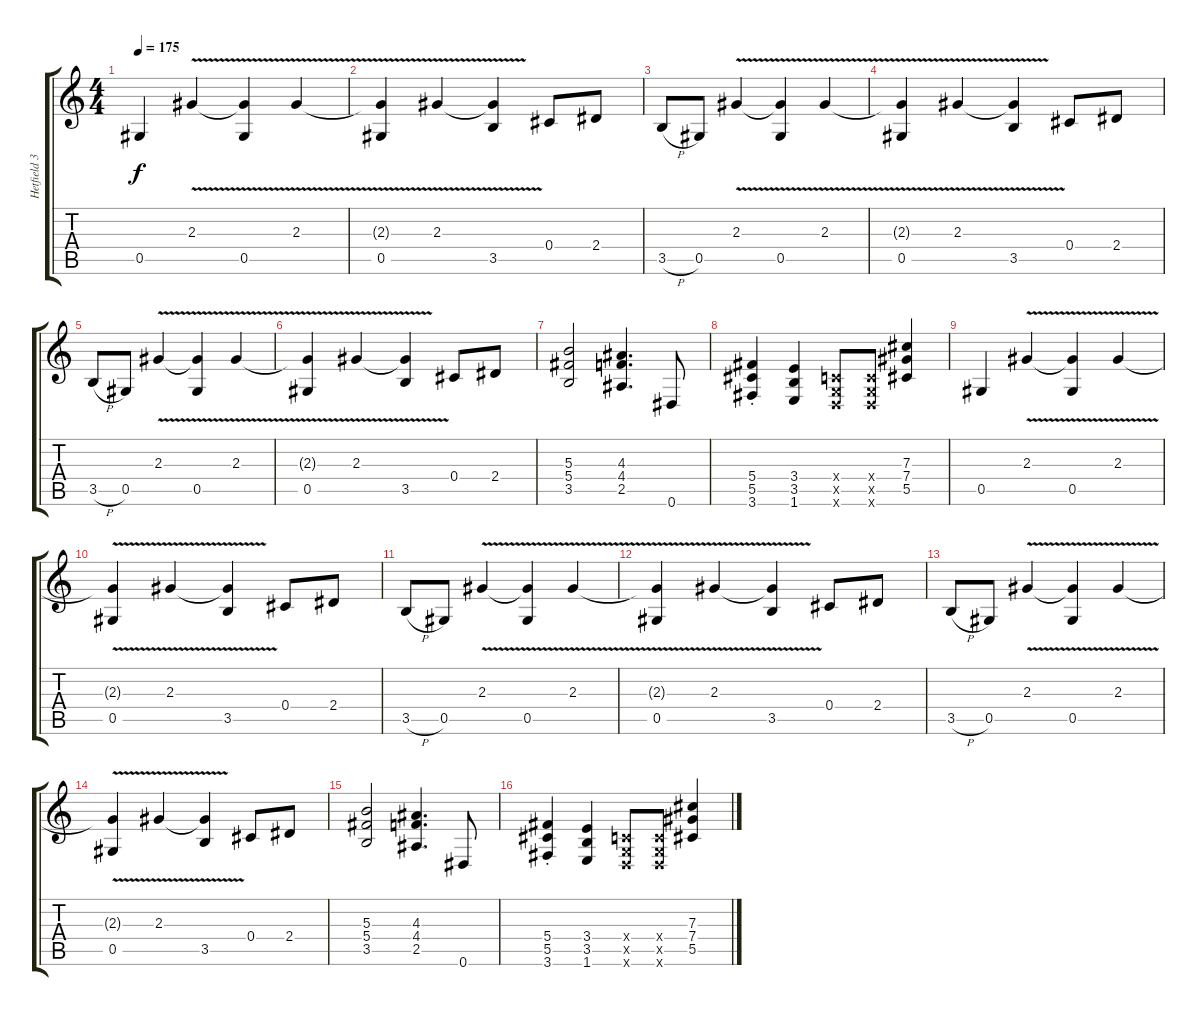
\track ("Hetfield 3" "Hetfield 3") {instrument distortionguitar}
\staff {score tabs}
\tuning (Eb4 Bb3 Gb3 Db3 Ab2 Eb2) {hide}
\ts (4 4)
\tempo 175
\clef g2
\ks c
0.5.4{dy f} 2.3{v}.4 (2.3{t} 0.5).4 2.3{v}.4 |
(2.3{t} 0.5).4 2.3{v}.4 (2.3{t} 3.5).4 0.4.8 2.4.8 |
3.5{h}.8 0.5.8 2.3{v}.4 (2.3{t} 0.5).4 2.3{v}.4 |
(2.3{t} 0.5).4 2.3{v}.4 (2.3{t} 3.5).4 0.4.8 2.4.8 |
3.5{h}.8 0.5.8 2.3{v}.4 (2.3{t} 0.5).4 2.3{v}.4 |
(2.3{t} 0.5).4 2.3{v}.4 (2.3{t} 3.5).4 0.4.8 2.4.8 |
(5.3 5.4 3.5).2 (4.3 4.4 2.5).4{d} 0.6.8 |
(5.4{st} 5.5{st} 3.6{st}).4 (3.4 3.5 1.6).4 (-1.4{x} -1.5{x} -1.6{x}).8 (-1.4{x} -1.5{x} -1.6{x}).8 (7.3 7.4 5.5).4 |
0.5.4 2.3{v}.4 (2.3{t} 0.5).4 2.3{v}.4 |
(2.3{t} 0.5).4 2.3{v}.4 (2.3{t} 3.5).4 0.4.8 2.4.8 |
3.5{h}.8 0.5.8 2.3{v}.4 (2.3{t} 0.5).4 2.3{v}.4 |
(2.3{t} 0.5).4 2.3{v}.4 (2.3{t} 3.5).4 0.4.8 2.4.8 |
3.5{h}.8 0.5.8 2.3{v}.4 (2.3{t} 0.5).4 2.3{v}.4 |
(2.3{t} 0.5).4 2.3{v}.4 (2.3{t} 3.5).4 0.4.8 2.4.8 |
(5.3 5.4 3.5).2 (4.3 4.4 2.5).4{d} 0.6.8 |
(5.4{st} 5.5{st} 3.6{st}).4 (3.4 3.5 1.6).4 (-1.4{x} -1.5{x} -1.6{x}).8 (-1.4{x} -1.5{x} -1.6{x}).8 (7.3 7.4 5.5).4
